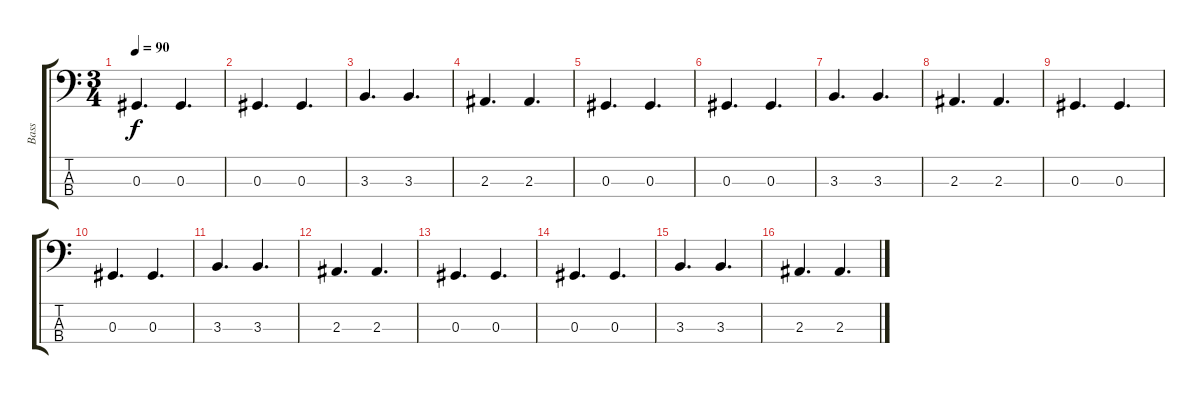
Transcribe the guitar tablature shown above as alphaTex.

\track ("Bass" "Bass") {instrument electricbassfinger}
\staff {score tabs}
\tuning (Gb2 Db2 Ab1 Eb1) {hide}
\ts (3 4)
\tempo 90
\clef f4
\ks c
0.3.4{d dy f} 0.3.4{d} |
0.3.4{d} 0.3.4{d} |
3.3.4{d} 3.3.4{d} |
2.3.4{d} 2.3.4{d} |
0.3.4{d} 0.3.4{d} |
0.3.4{d} 0.3.4{d} |
3.3.4{d} 3.3.4{d} |
2.3.4{d} 2.3.4{d} |
0.3.4{d} 0.3.4{d} |
0.3.4{d} 0.3.4{d} |
3.3.4{d} 3.3.4{d} |
2.3.4{d} 2.3.4{d} |
0.3.4{d} 0.3.4{d} |
0.3.4{d} 0.3.4{d} |
3.3.4{d} 3.3.4{d} |
2.3.4{d} 2.3.4{d}
